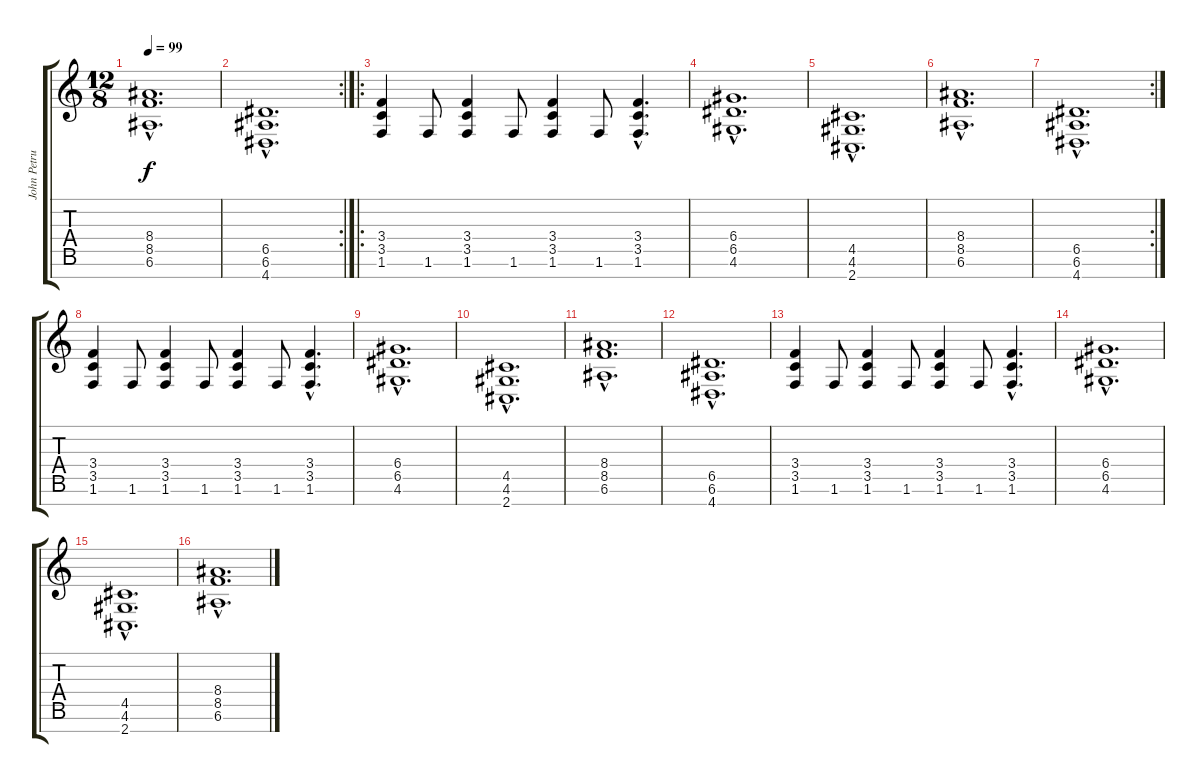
\track ("John Petrucci" "John Petru") {instrument distortionguitar}
\staff {score tabs}
\tuning (E4 B3 G3 D3 A2 E2 B1) {hide}
\ts (12 8)
\tempo 99
\clef g2
\ks c
(8.4{hac} 8.5{hac} 6.6{hac}).1{d dy f} |
\rc 2
(6.5{hac} 6.6{hac} 4.7{hac}).1{d} |
\ro
(3.4 3.5 1.6).4 1.6.8 (3.4 3.5 1.6).4 1.6.8 (3.4 3.5 1.6).4 1.6.8 (3.4{hac} 3.5{hac} 1.6{hac}).4{d} |
(6.4{hac} 6.5{hac} 4.6{hac}).1{d} |
(4.5{hac} 4.6{hac} 2.7{hac}).1{d} |
(8.4{hac} 8.5{hac} 6.6{hac}).1{d} |
\rc 2
(6.5{hac} 6.6{hac} 4.7{hac}).1{d} |
(3.4 3.5 1.6).4 1.6.8 (3.4 3.5 1.6).4 1.6.8 (3.4 3.5 1.6).4 1.6.8 (3.4{hac} 3.5{hac} 1.6{hac}).4{d} |
(6.4{hac} 6.5{hac} 4.6{hac}).1{d} |
(4.5{hac} 4.6{hac} 2.7{hac}).1{d} |
(8.4{hac} 8.5{hac} 6.6{hac}).1{d} |
(6.5{hac} 6.6{hac} 4.7{hac}).1{d} |
(3.4 3.5 1.6).4 1.6.8 (3.4 3.5 1.6).4 1.6.8 (3.4 3.5 1.6).4 1.6.8 (3.4{hac} 3.5{hac} 1.6{hac}).4{d} |
(6.4{hac} 6.5{hac} 4.6{hac}).1{d} |
(4.5{hac} 4.6{hac} 2.7{hac}).1{d} |
(8.4{hac} 8.5{hac} 6.6{hac}).1{d}
